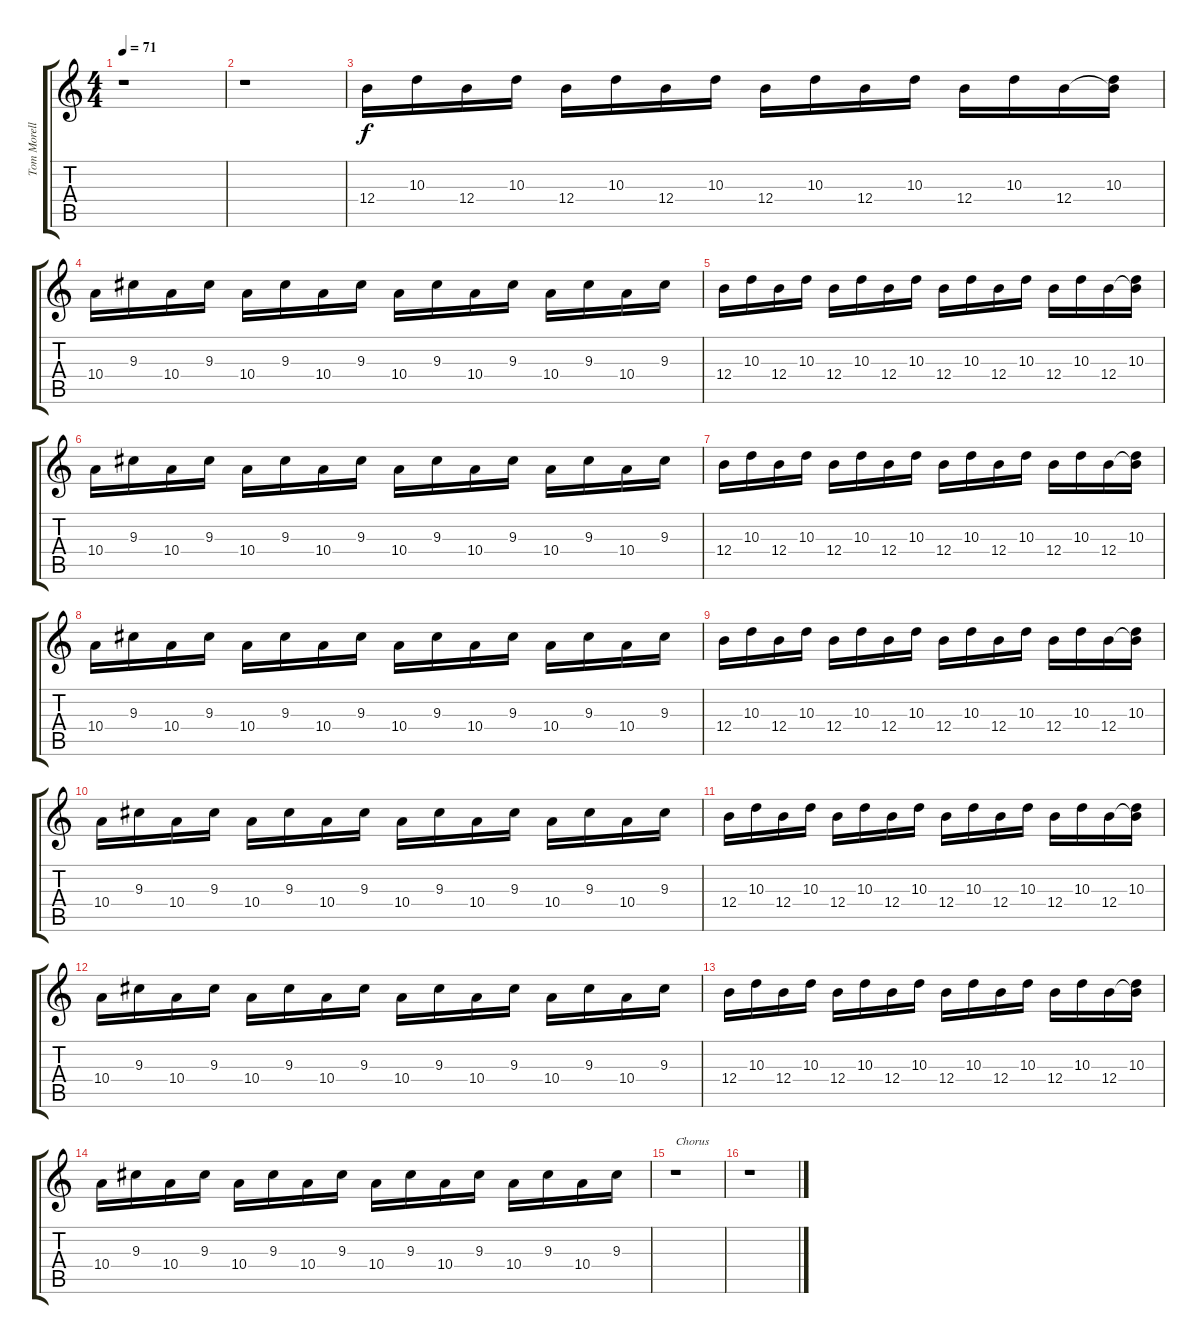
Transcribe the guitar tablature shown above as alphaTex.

\track ("Tom Morello" "Tom Morell") {instrument electricguitarclean}
\staff {score tabs}
\tuning (Eb4 Bb3 E3 B2 Ab2 B1) {hide}
\ts (4 4)
\tempo 71
\clef g2
\ks c
r.1{dy mp} |
r.1 |
12.4.16{dy f instrument electricguitarclean} 10.3.16 12.4.16 10.3.16 12.4.16 10.3.16 12.4.16 10.3.16 12.4.16 10.3.16 12.4.16 10.3.16 12.4.16 10.3.16 12.4.16 (10.3 12.4{t}).16 |
10.4.16 9.3.16 10.4.16 9.3.16 10.4.16 9.3.16 10.4.16 9.3.16 10.4.16 9.3.16 10.4.16 9.3.16 10.4.16 9.3.16 10.4.16 9.3.16 |
12.4.16 10.3.16 12.4.16 10.3.16 12.4.16 10.3.16 12.4.16 10.3.16 12.4.16 10.3.16 12.4.16 10.3.16 12.4.16 10.3.16 12.4.16 (10.3 12.4{t}).16 |
10.4.16 9.3.16 10.4.16 9.3.16 10.4.16 9.3.16 10.4.16 9.3.16 10.4.16 9.3.16 10.4.16 9.3.16 10.4.16 9.3.16 10.4.16 9.3.16 |
12.4.16 10.3.16 12.4.16 10.3.16 12.4.16 10.3.16 12.4.16 10.3.16 12.4.16 10.3.16 12.4.16 10.3.16 12.4.16 10.3.16 12.4.16 (10.3 12.4{t}).16 |
10.4.16 9.3.16 10.4.16 9.3.16 10.4.16 9.3.16 10.4.16 9.3.16 10.4.16 9.3.16 10.4.16 9.3.16 10.4.16 9.3.16 10.4.16 9.3.16 |
12.4.16 10.3.16 12.4.16 10.3.16 12.4.16 10.3.16 12.4.16 10.3.16 12.4.16 10.3.16 12.4.16 10.3.16 12.4.16 10.3.16 12.4.16 (10.3 12.4{t}).16 |
10.4.16 9.3.16 10.4.16 9.3.16 10.4.16 9.3.16 10.4.16 9.3.16 10.4.16 9.3.16 10.4.16 9.3.16 10.4.16 9.3.16 10.4.16 9.3.16 |
12.4.16 10.3.16 12.4.16 10.3.16 12.4.16 10.3.16 12.4.16 10.3.16 12.4.16 10.3.16 12.4.16 10.3.16 12.4.16 10.3.16 12.4.16 (10.3 12.4{t}).16 |
10.4.16 9.3.16 10.4.16 9.3.16 10.4.16 9.3.16 10.4.16 9.3.16 10.4.16 9.3.16 10.4.16 9.3.16 10.4.16 9.3.16 10.4.16 9.3.16 |
12.4.16 10.3.16 12.4.16 10.3.16 12.4.16 10.3.16 12.4.16 10.3.16 12.4.16 10.3.16 12.4.16 10.3.16 12.4.16 10.3.16 12.4.16 (10.3 12.4{t}).16 |
10.4.16 9.3.16 10.4.16 9.3.16 10.4.16 9.3.16 10.4.16 9.3.16 10.4.16 9.3.16 10.4.16 9.3.16 10.4.16 9.3.16 10.4.16 9.3.16 |
r.1{txt "Chorus"} |
r.1
